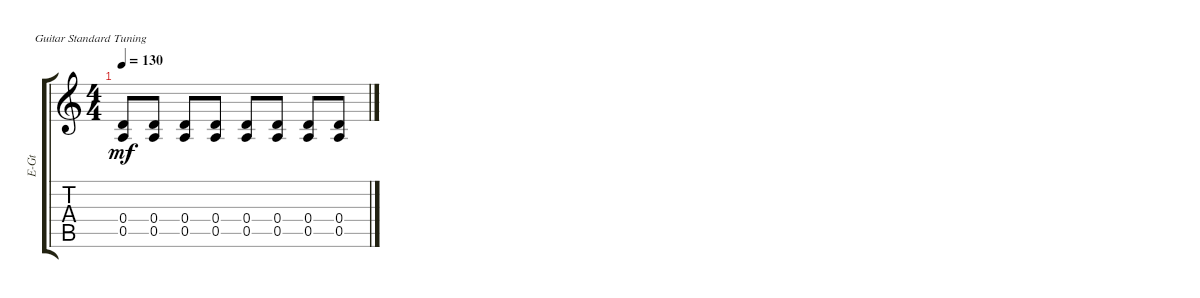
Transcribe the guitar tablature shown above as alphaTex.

\defaultSystemsLayout 4
\track ("Rythm" "E-Gt") {instrument distortionguitar}
\staff {score tabs}
\tuning (E4 B3 G3 D3 A2 E2)
\ts (4 4)
\tempo 130
\clef g2
\ks c
(0.5 0.4).8{dy mf} (0.5 0.4).8 (0.5 0.4).8 (0.5 0.4).8 (0.5 0.4).8 (0.5 0.4).8 (0.5 0.4).8 (0.5 0.4).8
